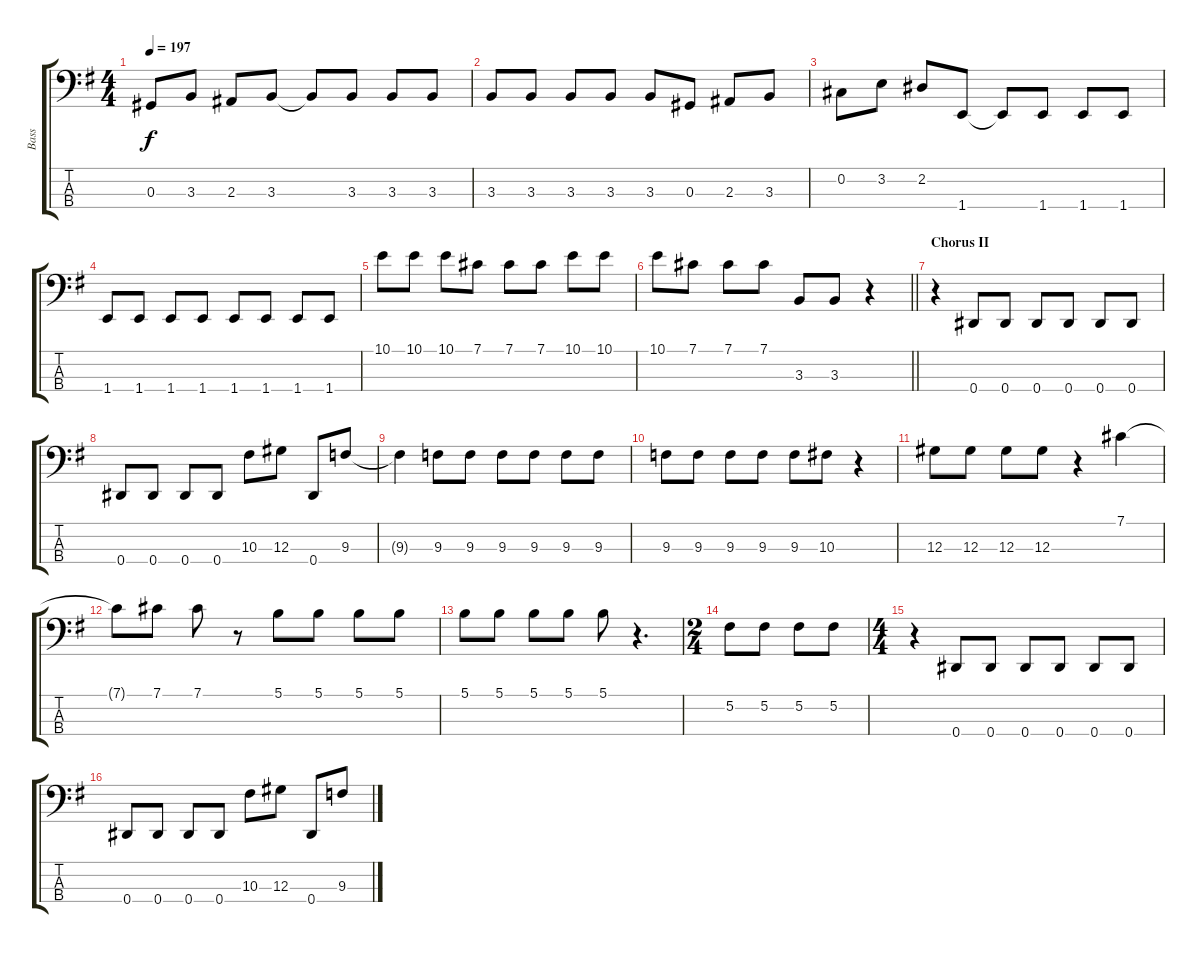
\track ("Bass" "Bass") {instrument electricbassfinger}
\staff {score tabs}
\tuning (Gb2 Db2 Ab1 Eb1) {hide}
\ts (4 4)
\tempo 197
\clef f4
\ks g
0.3.8{dy f} 3.3.8 2.3.8 3.3.8 3.3{t}.8 3.3.8 3.3.8 3.3.8 |
3.3.8 3.3.8 3.3.8 3.3.8 3.3.8 0.3.8 2.3.8 3.3.8 |
0.2.8 3.2.8 2.2.8 1.4.8 1.4{t}.8 1.4.8 1.4.8 1.4.8 |
1.4.8 1.4.8 1.4.8 1.4.8 1.4.8 1.4.8 1.4.8 1.4.8 |
10.1.8 10.1.8 10.1.8 7.1.8 7.1.8 7.1.8 10.1.8 10.1.8 |
\barLineRight lightlight
10.1.8 7.1.8 7.1.8 7.1.8 3.3.8 3.3.8 r.4 |
\section ("" "Chorus II")
r.4 0.4.8 0.4.8 0.4.8 0.4.8 0.4.8 0.4.8 |
0.4.8 0.4.8 0.4.8 0.4.8 10.3.8 12.3.8 0.4.8 9.3.8 |
9.3{t}.4 9.3.8 9.3.8 9.3.8 9.3.8 9.3.8 9.3.8 |
9.3.8 9.3.8 9.3.8 9.3.8 9.3.8 10.3.8 r.4 |
12.3.8 12.3.8 12.3.8 12.3.8 r.4 7.1.4 |
7.1{t}.8 7.1.8 7.1.8 r.8 5.1.8 5.1.8 5.1.8 5.1.8 |
5.1.8 5.1.8 5.1.8 5.1.8 5.1.8 r.4{d} |
\ts (2 4)
5.2.8 5.2.8 5.2.8 5.2.8 |
\ts (4 4)
r.4 0.4.8 0.4.8 0.4.8 0.4.8 0.4.8 0.4.8 |
0.4.8 0.4.8 0.4.8 0.4.8 10.3.8 12.3.8 0.4.8 9.3.8
